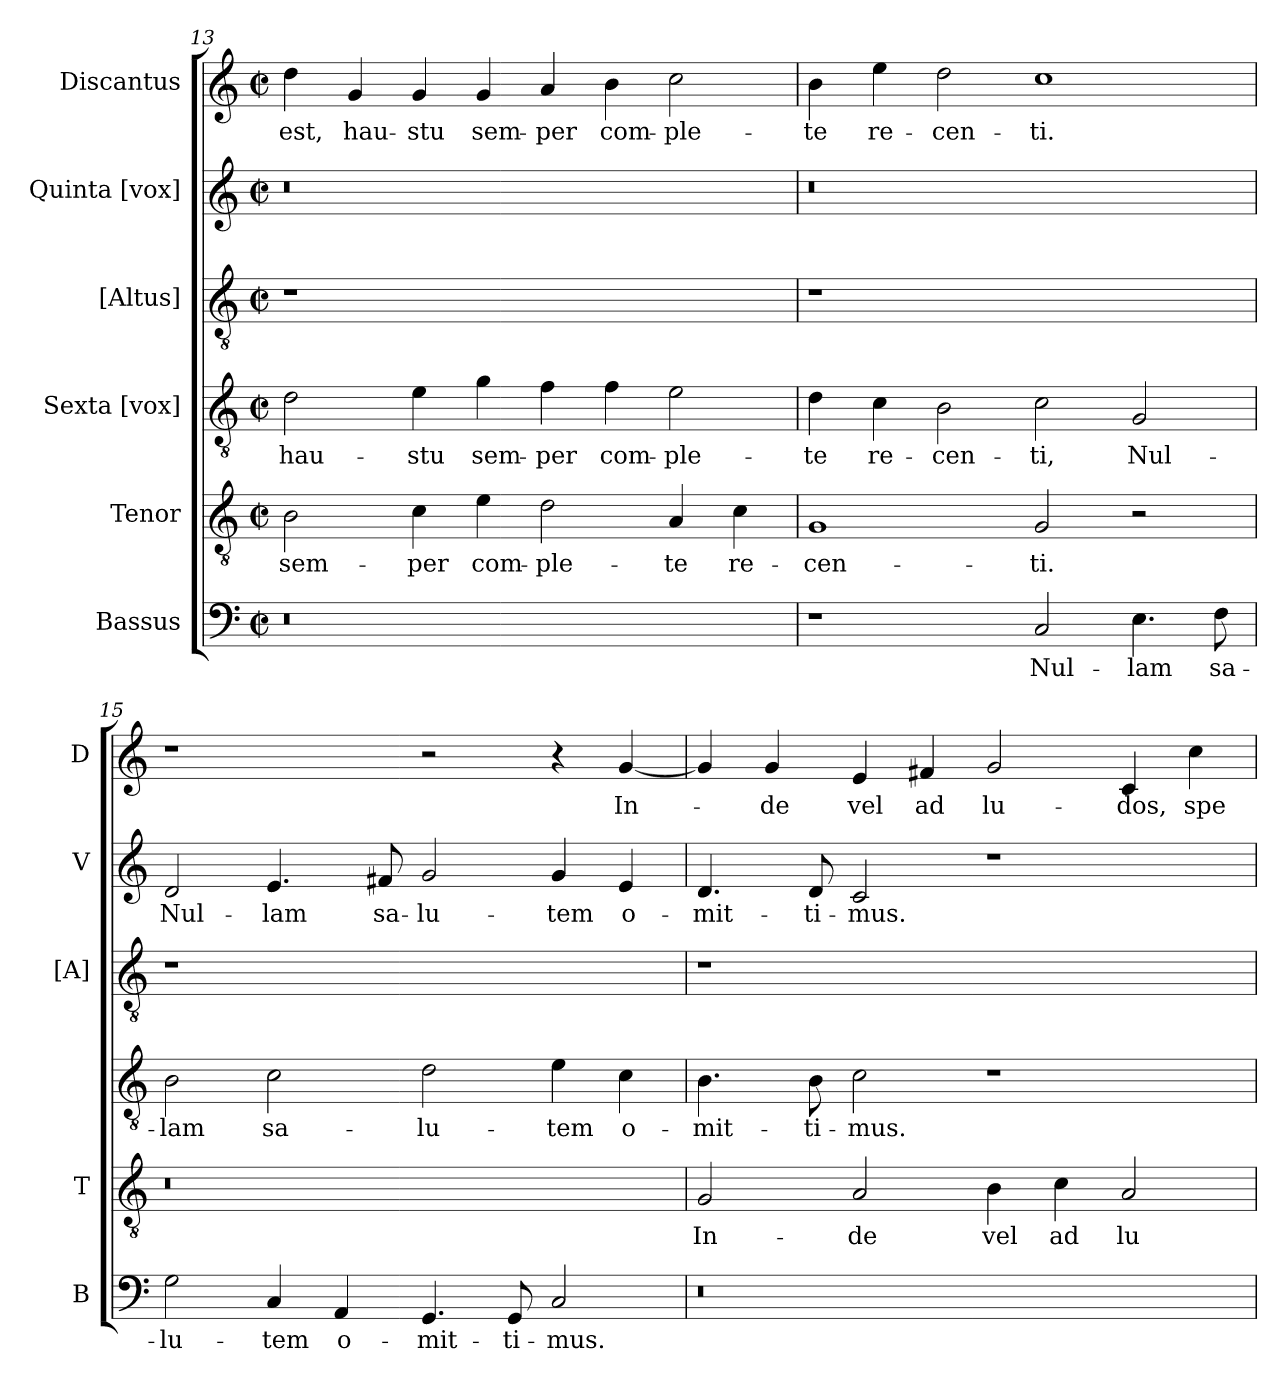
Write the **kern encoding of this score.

**kern	**text	**kern	**text	**kern	**text	**kern	**kern	**text	**kern	**text
*part6	*part6	*part5	*part5	*part4	*part4	*part3	*part2	*part2	*part1	*part1
*staff6	*staff6	*staff5	*staff5	*staff4	*staff4	*staff3	*staff2	*staff2	*staff1	*staff1
*I"Bassus	*	*I"Tenor	*	*I"Sexta [vox]	*	*I"[Altus]	*I"Quinta [vox]	*	*I"Discantus	*
*I'B	*	*I'T	*	*	*	*I'[A]	*I'V	*	*I'D	*
!!LO:PB:g=z
*clefF4	*	*clefGv2	*	*clefGv2	*	*clefGv2	*clefG2	*	*clefG2	*
*k[]	*	*k[]	*	*k[]	*	*k[]	*k[]	*	*k[]	*
*C:	*	*C:	*	*C:	*	*C:	*C:	*	*C:	*
*M2/2	*	*M2/2	*	*M2/2	*	*M2/2	*M2/2	*	*M2/2	*
*met(c|)	*	*met(c|)	*	*met(c|)	*	*met(c|)	*met(c|)	*	*met(c|)	*
=13	=13	=13	=13	=13	=13	=13	=13	=13	=13	=13
0r	.	2B\	sem-	2d\	hau-	1r	0r	.	4dd\	est,
.	.	.	.	.	.	.	.	.	4g/	hau-
.	.	4c\	-per	4e\	-stu	.	.	.	4g/	-stu
.	.	4e\	com-	4g\	sem-	.	.	.	4g/	sem-
.	.	2d\	-ple-	4f\	-per	1ryy	.	.	4a/	-per
.	.	.	.	4f\	com-	.	.	.	4b\	com-
.	.	4A/	-te	2e\	-ple-	.	.	.	2cc\	-ple-
.	.	4c\	re-	.	.	.	.	.	.	.
=14	=14	=14	=14	=14	=14	=14	=14	=14	=14	=14
1r	.	1G	-cen-	4d\	-te	1r	0r	.	4b\	-te
.	.	.	.	4c\	re-	.	.	.	4ee\	re-
.	.	.	.	2B\	-cen-	.	.	.	2dd\	-cen-
2C/	Nul-	2G/	-ti.	2c\	-ti,	1ryy	.	.	1cc	-ti.
4.E\	-lam	2r	.	2G/	Nul-	.	.	.	.	.
8F\	sa-	.	.	.	.	.	.	.	.	.
=15	=15	=15	=15	=15	=15	=15	=15	=15	=15	=15
2G\	-lu-	0r	.	2B\	-lam	1r	2d/	Nul-	1r	.
4C/	-tem	.	.	2c\	sa-	.	4.e/	-lam	.	.
4AA/	o-	.	.	.	.	.	.	.	.	.
.	.	.	.	.	.	.	8f#X/	sa-	.	.
4.GG/	-mit-	.	.	2d\	-lu-	1ryy	2g/	-lu-	2r	.
8GG/	-ti-	.	.	.	.	.	.	.	.	.
2C/	-mus.	.	.	4e\	-tem	.	4g/	-tem	4r	.
.	.	.	.	4c\	o-	.	4e/	o-	[4g/	In-
!!LO:LB:g=z
=16	=16	=16	=16	=16	=16	=16	=16	=16	=16	=16
0r	.	2G/	In-	4.B\	-mit-	1r	4.d/	-mit-	4g/]	.
.	.	.	.	.	.	.	.	.	4g/	-de
.	.	.	.	8B\	-ti-	.	8d/	-ti-	.	.
.	.	2A/	-de	2c\	-mus.	.	2c/	-mus.	4e/	vel
.	.	.	.	.	.	.	.	.	4f#X/	ad
.	.	4B\	vel	1r	.	1ryy	1r	.	2g/	lu-
.	.	4c\	ad	.	.	.	.	.	.	.
.	.	2A/	lu-	.	.	.	.	.	4c/	-dos,
.	.	.	.	.	.	.	.	.	4cc\	spe-
=	=	=	=	=	=	=	=	=	=	=
*-	*-	*-	*-	*-	*-	*-	*-	*-	*-	*-
